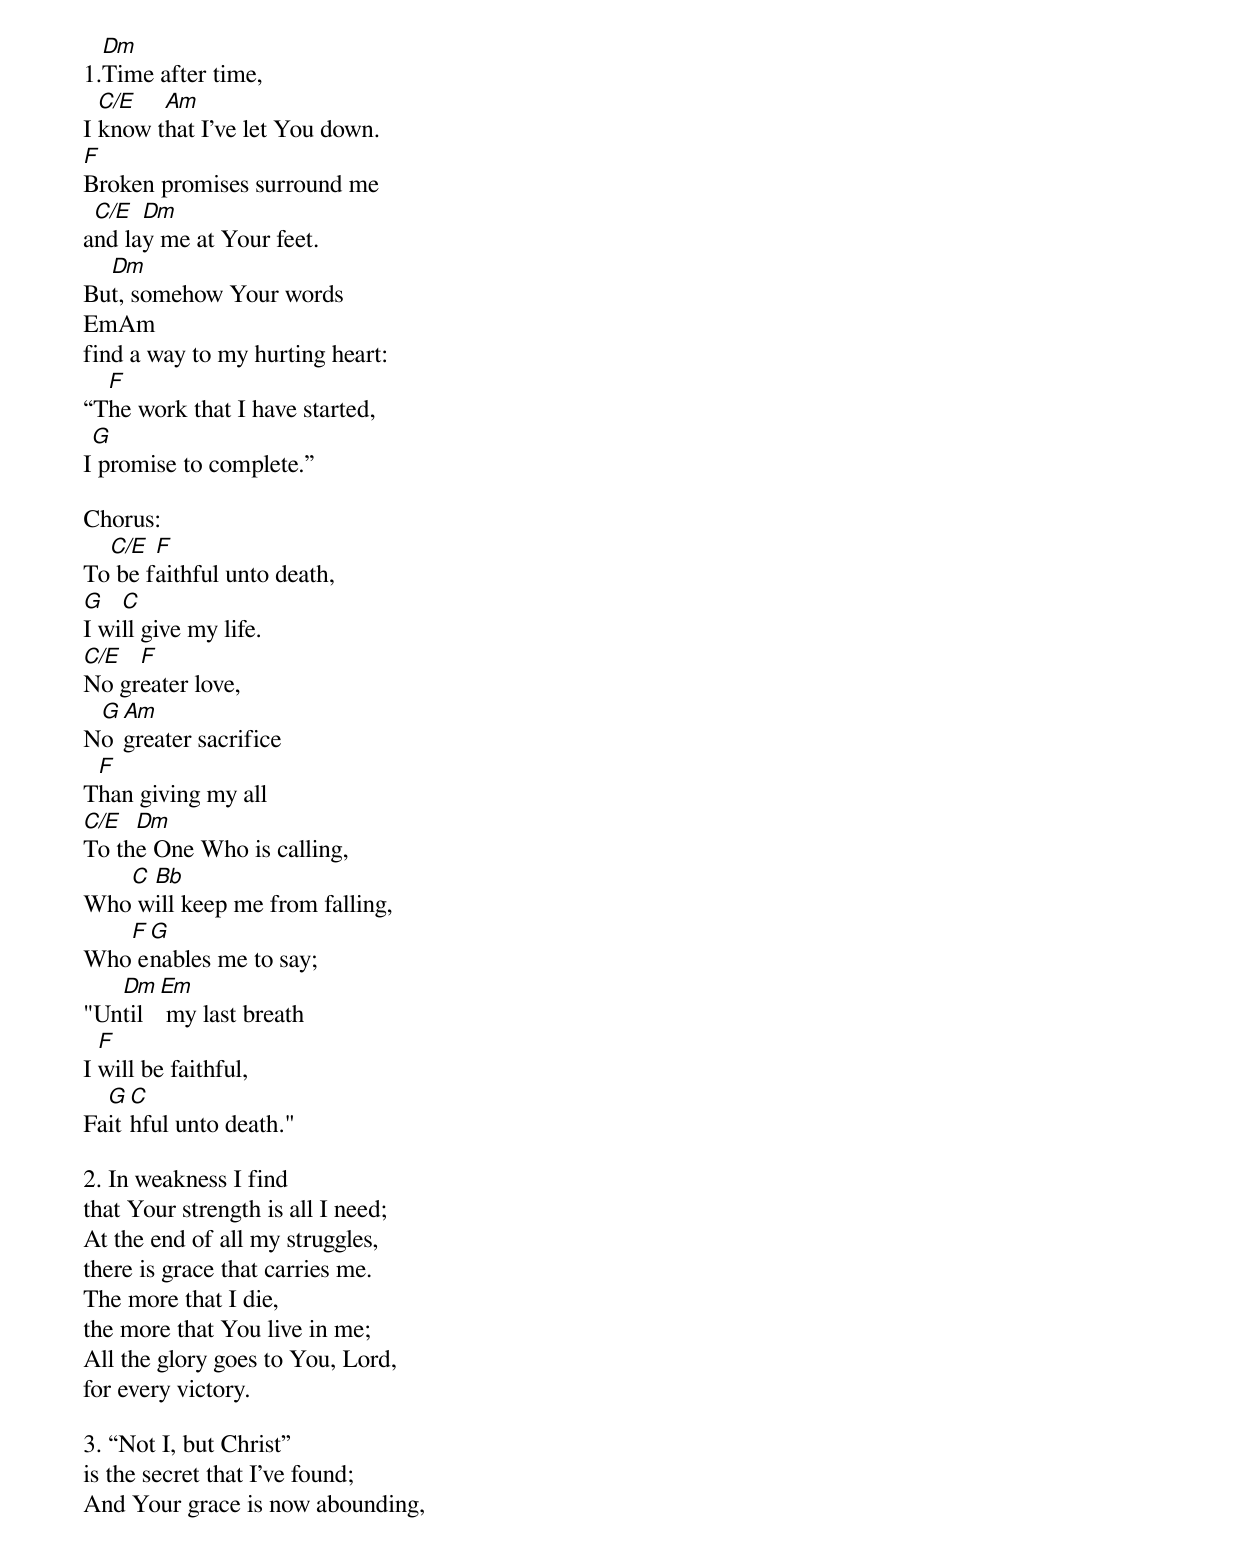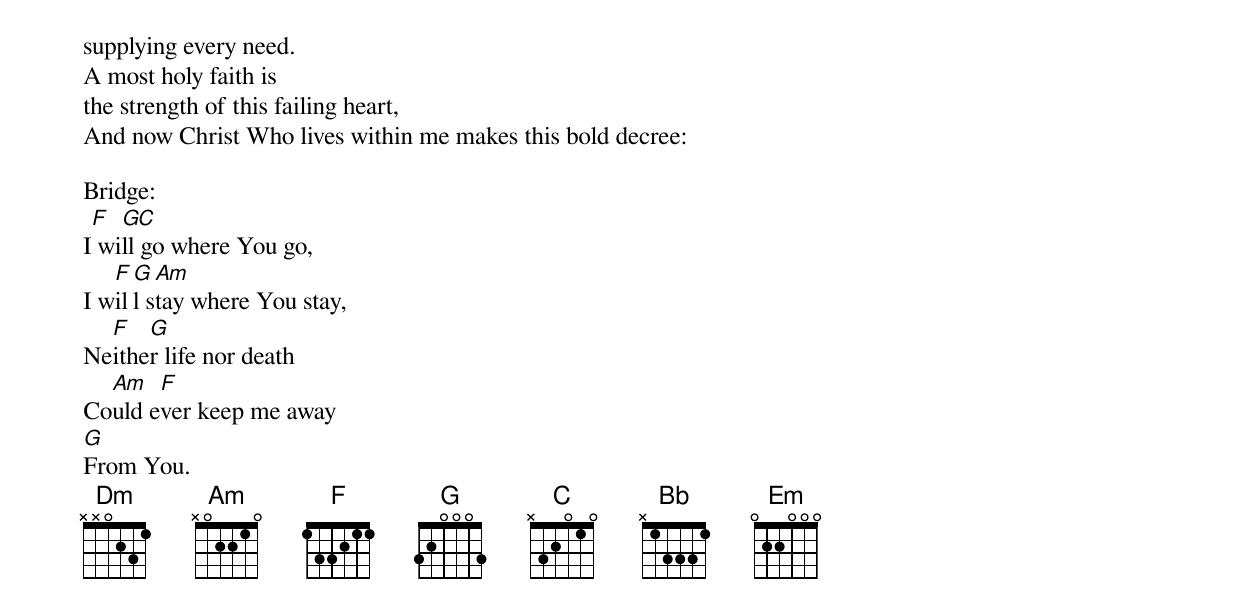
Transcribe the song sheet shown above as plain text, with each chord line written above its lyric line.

  Dm
1.Time after time,
  C/E   Am
I know that I’ve let You down.
F
Broken promises surround me
 C/E  Dm
and lay me at Your feet.
  Dm
But, somehow Your words
EmAm
find a way to my hurting heart:
  F
“The work that I have started,
 G
I promise to complete.”

Chorus:
  C/E  F
To be faithful unto death,
G   C
I will give my life.
C/E  F
No greater love,
 G Am
No greater sacrifice
 F
Than giving my all
C/E  Dm
To the One Who is calling,
   C Bb
Who will keep me from falling,
   F G
Who enables me to say;
   Dm Em
"Until my last breath
  F
I will be faithful,
  G C
Faithful unto death."

2. In weakness I find
that Your strength is all I need;
At the end of all my struggles,
there is grace that carries me.
The more that I die,
the more that You live in me;
All the glory goes to You, Lord,
for every victory.

3. “Not I, but Christ”
is the secret that I’ve found;
And Your grace is now abounding,
supplying every need.
A most holy faith is
the strength of this failing heart,
And now Christ Who lives within me makes this bold decree:

Bridge:
 F  GC
I will go where You go,
   F G  Am
I will stay where You stay,
  F   G
Neither life nor death
  Am   F
Could ever keep me away
G
From You.
